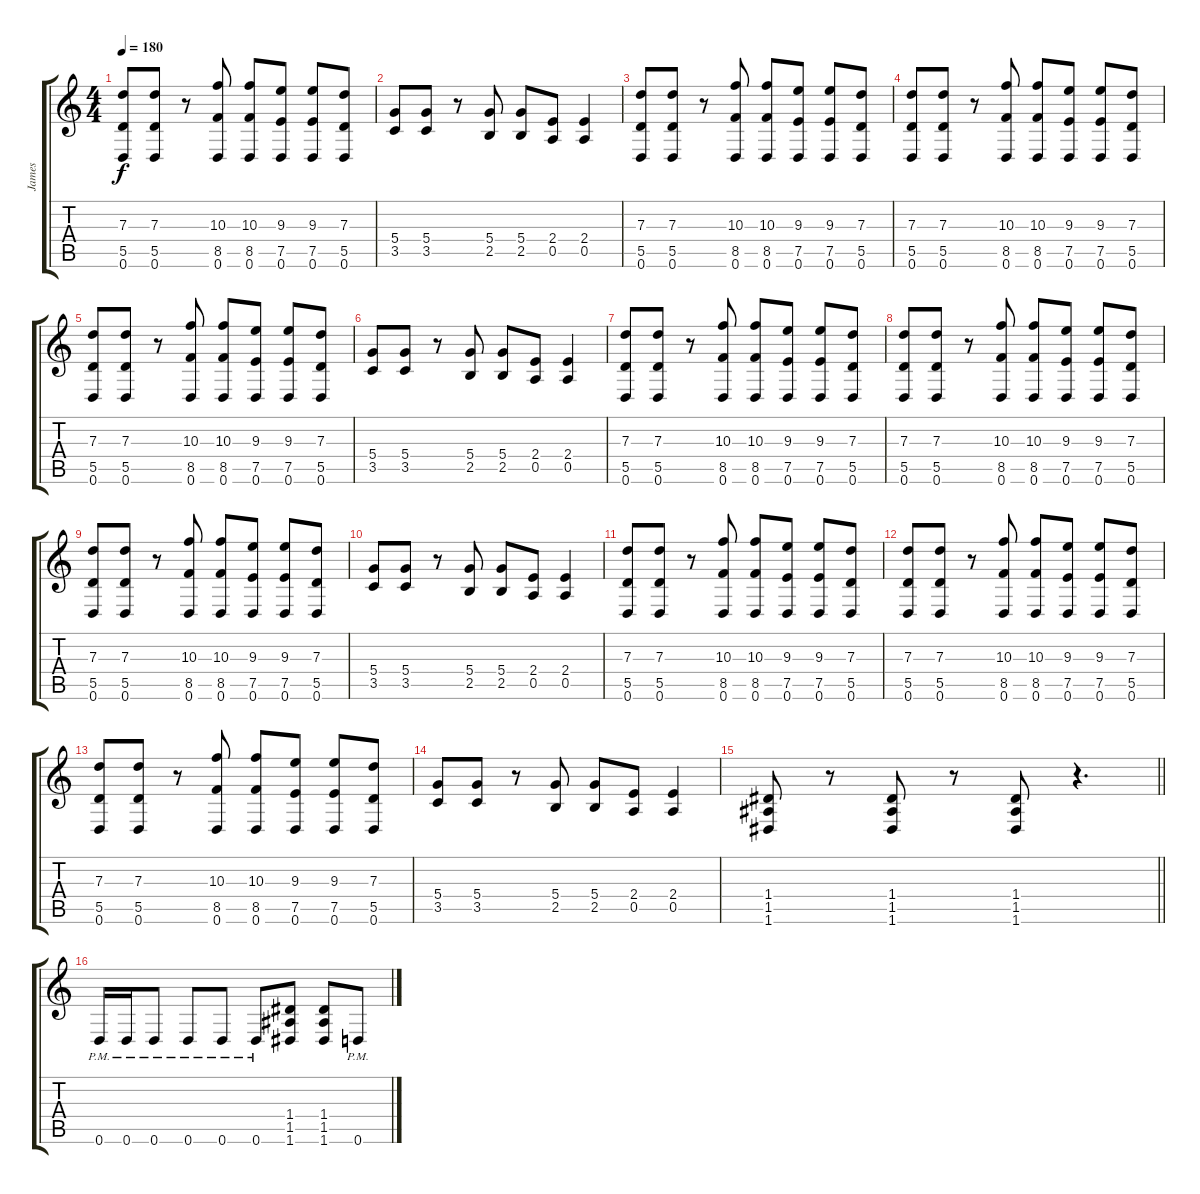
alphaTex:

\track ("James" "James") {instrument distortionguitar}
\staff {score tabs}
\tuning (E4 B3 G3 D3 A2 D2) {hide}
\ts (4 4)
\tempo 180
\clef g2
\ks c
(7.3 5.5 0.6).8{dy f} (7.3 5.5 0.6).8 r.8 (10.3 8.5 0.6).8 (10.3 8.5 0.6).8 (9.3 7.5 0.6).8 (9.3 7.5 0.6).8 (7.3 5.5 0.6).8 |
(5.4 3.5).8 (5.4 3.5).8 r.8 (5.4 2.5).8 (5.4 2.5).8 (2.4 0.5).8 (2.4 0.5).4 |
(7.3 5.5 0.6).8 (7.3 5.5 0.6).8 r.8 (10.3 8.5 0.6).8 (10.3 8.5 0.6).8 (9.3 7.5 0.6).8 (9.3 7.5 0.6).8 (7.3 5.5 0.6).8 |
(7.3 5.5 0.6).8 (7.3 5.5 0.6).8 r.8 (10.3 8.5 0.6).8 (10.3 8.5 0.6).8 (9.3 7.5 0.6).8 (9.3 7.5 0.6).8 (7.3 5.5 0.6).8 |
(7.3 5.5 0.6).8 (7.3 5.5 0.6).8 r.8 (10.3 8.5 0.6).8 (10.3 8.5 0.6).8 (9.3 7.5 0.6).8 (9.3 7.5 0.6).8 (7.3 5.5 0.6).8 |
(5.4 3.5).8 (5.4 3.5).8 r.8 (5.4 2.5).8 (5.4 2.5).8 (2.4 0.5).8 (2.4 0.5).4 |
(7.3 5.5 0.6).8 (7.3 5.5 0.6).8 r.8 (10.3 8.5 0.6).8 (10.3 8.5 0.6).8 (9.3 7.5 0.6).8 (9.3 7.5 0.6).8 (7.3 5.5 0.6).8 |
(7.3 5.5 0.6).8 (7.3 5.5 0.6).8 r.8 (10.3 8.5 0.6).8 (10.3 8.5 0.6).8 (9.3 7.5 0.6).8 (9.3 7.5 0.6).8 (7.3 5.5 0.6).8 |
(7.3 5.5 0.6).8 (7.3 5.5 0.6).8 r.8 (10.3 8.5 0.6).8 (10.3 8.5 0.6).8 (9.3 7.5 0.6).8 (9.3 7.5 0.6).8 (7.3 5.5 0.6).8 |
(5.4 3.5).8 (5.4 3.5).8 r.8 (5.4 2.5).8 (5.4 2.5).8 (2.4 0.5).8 (2.4 0.5).4 |
(7.3 5.5 0.6).8 (7.3 5.5 0.6).8 r.8 (10.3 8.5 0.6).8 (10.3 8.5 0.6).8 (9.3 7.5 0.6).8 (9.3 7.5 0.6).8 (7.3 5.5 0.6).8 |
(7.3 5.5 0.6).8 (7.3 5.5 0.6).8 r.8 (10.3 8.5 0.6).8 (10.3 8.5 0.6).8 (9.3 7.5 0.6).8 (9.3 7.5 0.6).8 (7.3 5.5 0.6).8 |
(7.3 5.5 0.6).8 (7.3 5.5 0.6).8 r.8 (10.3 8.5 0.6).8 (10.3 8.5 0.6).8 (9.3 7.5 0.6).8 (9.3 7.5 0.6).8 (7.3 5.5 0.6).8 |
(5.4 3.5).8 (5.4 3.5).8 r.8 (5.4 2.5).8 (5.4 2.5).8 (2.4 0.5).8 (2.4 0.5).4 |
\barLineRight lightlight
(1.4 1.5 1.6).8 r.8 (1.4 1.5 1.6).8 r.8 (1.4 1.5 1.6).8 r.4{d} |
\section ("" "")
0.6{pm}.16 0.6{pm}.16 0.6{pm}.8 0.6{pm}.8 0.6{pm}.8 0.6{pm}.8 (1.4 1.5 1.6).8 (1.4 1.5 1.6).8 0.6{pm}.8
